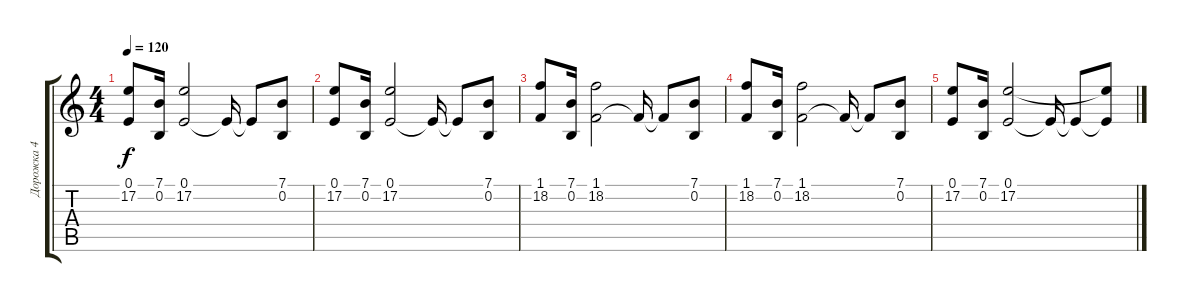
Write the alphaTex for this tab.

\track ("Дорожка 4" "Дорожка 4") {instrument voiceoohs}
\staff {score tabs}
\tuning (E4 B3 G3 D3 A2 E2) {hide}
\ts (4 4)
\tempo 120
\clef g2
\ks c
(0.1 17.2).8{dy f} (7.1 0.2).16 (0.1 17.2).2 0.1{t}.16 0.1{t}.8 (7.1 0.2).8 |
(0.1 17.2).8 (7.1 0.2).16 (0.1 17.2).2 0.1{t}.16 0.1{t}.8 (7.1 0.2).8 |
(1.1 18.2).8 (7.1 0.2).16 (1.1 18.2).2 1.1{t}.16 1.1{t}.8 (7.1 0.2).8 |
(1.1 18.2).8 (7.1 0.2).16 (1.1 18.2).2 1.1{t}.16 1.1{t}.8 (7.1 0.2).8 |
(0.1 17.2).8 (7.1 0.2).16 (0.1 17.2).2 0.1{t}.16 0.1{t}.8 (0.1{t} 17.2{t}).8
